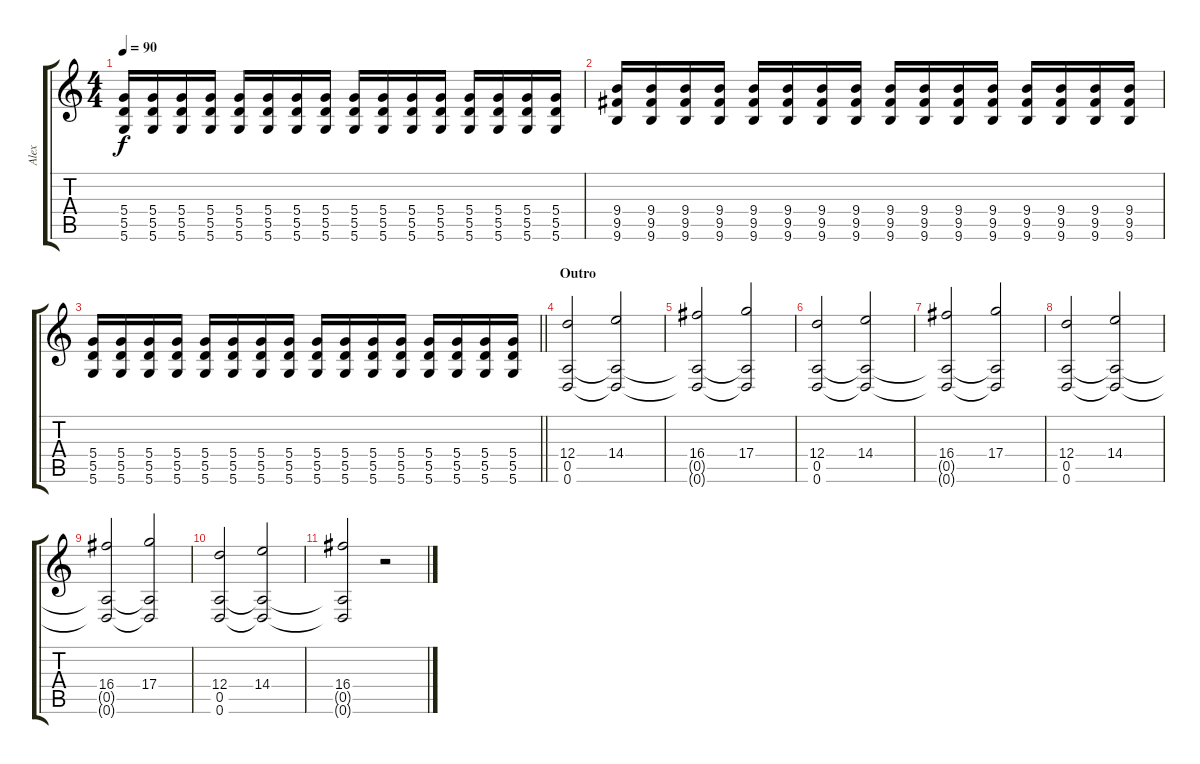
\track ("Alex" "Alex") {instrument distortionguitar}
\staff {score tabs}
\tuning (E4 B3 G3 D3 A2 D2) {hide}
\ts (4 4)
\tempo 90
\clef g2
\ks c
(5.4 5.5 5.6).16{dy f} (5.4 5.5 5.6).16 (5.4 5.5 5.6).16 (5.4 5.5 5.6).16 (5.4 5.5 5.6).16 (5.4 5.5 5.6).16 (5.4 5.5 5.6).16 (5.4 5.5 5.6).16 (5.4 5.5 5.6).16 (5.4 5.5 5.6).16 (5.4 5.5 5.6).16 (5.4 5.5 5.6).16 (5.4 5.5 5.6).16 (5.4 5.5 5.6).16 (5.4 5.5 5.6).16 (5.4 5.5 5.6).16 |
(9.4 9.5 9.6).16 (9.4 9.5 9.6).16 (9.4 9.5 9.6).16 (9.4 9.5 9.6).16 (9.4 9.5 9.6).16 (9.4 9.5 9.6).16 (9.4 9.5 9.6).16 (9.4 9.5 9.6).16 (9.4 9.5 9.6).16 (9.4 9.5 9.6).16 (9.4 9.5 9.6).16 (9.4 9.5 9.6).16 (9.4 9.5 9.6).16 (9.4 9.5 9.6).16 (9.4 9.5 9.6).16 (9.4 9.5 9.6).16 |
\barLineRight lightlight
(5.4 5.5 5.6).16 (5.4 5.5 5.6).16 (5.4 5.5 5.6).16 (5.4 5.5 5.6).16 (5.4 5.5 5.6).16 (5.4 5.5 5.6).16 (5.4 5.5 5.6).16 (5.4 5.5 5.6).16 (5.4 5.5 5.6).16 (5.4 5.5 5.6).16 (5.4 5.5 5.6).16 (5.4 5.5 5.6).16 (5.4 5.5 5.6).16 (5.4 5.5 5.6).16 (5.4 5.5 5.6).16 (5.4 5.5 5.6).16 |
\section ("" "Outro")
(12.4 0.5 0.6).2 (14.4 0.5{t} 0.6{t}).2 |
(16.4 0.5{t} 0.6{t}).2 (17.4 0.5{t} 0.6{t}).2 |
(12.4 0.5 0.6).2 (14.4 0.5{t} 0.6{t}).2 |
(16.4 0.5{t} 0.6{t}).2 (17.4 0.5{t} 0.6{t}).2 |
(12.4 0.5 0.6).2 (14.4 0.5{t} 0.6{t}).2 |
(16.4 0.5{t} 0.6{t}).2 (17.4 0.5{t} 0.6{t}).2 |
(12.4 0.5 0.6).2 (14.4 0.5{t} 0.6{t}).2 |
(16.4 0.5{t} 0.6{t}).2 r.2
